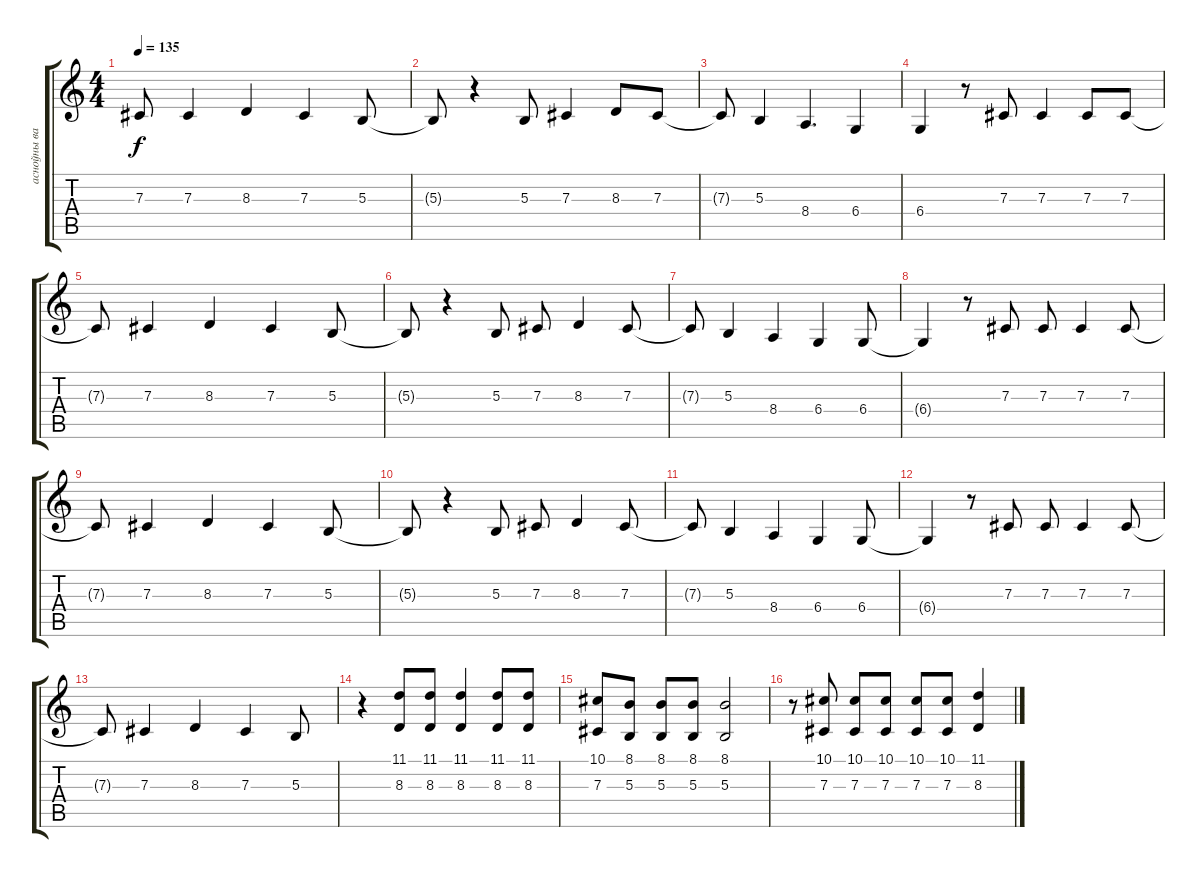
\track ("асноўны вакал Алесь  " "асноўны ва") {instrument lead6voice}
\staff {score tabs}
\tuning (Eb4 Bb3 Gb3 Db3 Ab2 Eb2) {hide}
\ts (4 4)
\tempo 135
\clef g2
\ks c
7.3{t}.8{dy f} 7.3.4 8.3.4 7.3.4 5.3.8 |
5.3{t}.8 r.4 5.3.8 7.3.4 8.3.8 7.3.8 |
7.3{t}.8 5.3.4 8.4.4{d} 6.4.4 |
6.4.4 r.8 7.3.8 7.3.4 7.3.8 7.3.8 |
7.3{t}.8 7.3.4 8.3.4 7.3.4 5.3.8 |
5.3{t}.8 r.4 5.3.8 7.3.8 8.3.4 7.3.8 |
7.3{t}.8 5.3.4 8.4.4 6.4.4 6.4.8 |
6.4{t}.4 r.8 7.3.8 7.3.8 7.3.4 7.3.8 |
7.3{t}.8 7.3.4 8.3.4 7.3.4 5.3.8 |
5.3{t}.8 r.4 5.3.8 7.3.8 8.3.4 7.3.8 |
7.3{t}.8 5.3.4 8.4.4 6.4.4 6.4.8 |
6.4{t}.4 r.8 7.3.8 7.3.8 7.3.4 7.3.8 |
7.3{t}.8 7.3.4 8.3.4 7.3.4 5.3.8 |
r.4 (11.1 8.3).8 (11.1 8.3).8 (11.1 8.3).4 (11.1 8.3).8 (11.1 8.3).8 |
(10.1 7.3).8 (8.1 5.3).8 (8.1 5.3).8 (8.1 5.3).8 (8.1 5.3).2 |
r.8 (10.1 7.3).8 (10.1 7.3).8 (10.1 7.3).8 (10.1 7.3).8 (10.1 7.3).8 (11.1 8.3).4
